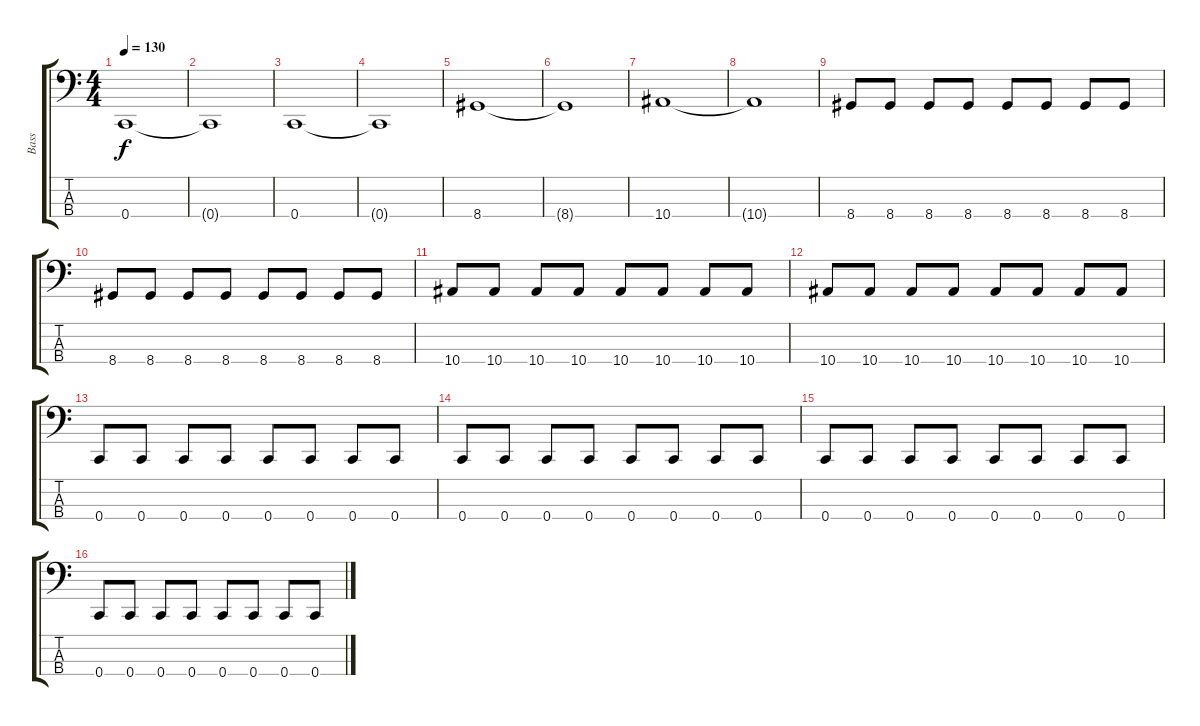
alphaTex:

\track ("Bass" "Bass") {instrument electricbassfinger}
\staff {score tabs}
\tuning (F2 C2 G1 C1) {hide}
\ts (4 4)
\tempo 130
\clef f4
\ks c
0.4.1{dy f} |
0.4{t}.1 |
0.4.1 |
0.4{t}.1 |
8.4.1 |
8.4{t}.1 |
10.4.1 |
10.4{t}.1 |
8.4.8 8.4.8 8.4.8 8.4.8 8.4.8 8.4.8 8.4.8 8.4.8 |
8.4.8 8.4.8 8.4.8 8.4.8 8.4.8 8.4.8 8.4.8 8.4.8 |
10.4.8 10.4.8 10.4.8 10.4.8 10.4.8 10.4.8 10.4.8 10.4.8 |
10.4.8 10.4.8 10.4.8 10.4.8 10.4.8 10.4.8 10.4.8 10.4.8 |
0.4.8 0.4.8 0.4.8 0.4.8 0.4.8 0.4.8 0.4.8 0.4.8 |
0.4.8 0.4.8 0.4.8 0.4.8 0.4.8 0.4.8 0.4.8 0.4.8 |
0.4.8 0.4.8 0.4.8 0.4.8 0.4.8 0.4.8 0.4.8 0.4.8 |
0.4.8 0.4.8 0.4.8 0.4.8 0.4.8 0.4.8 0.4.8 0.4.8
